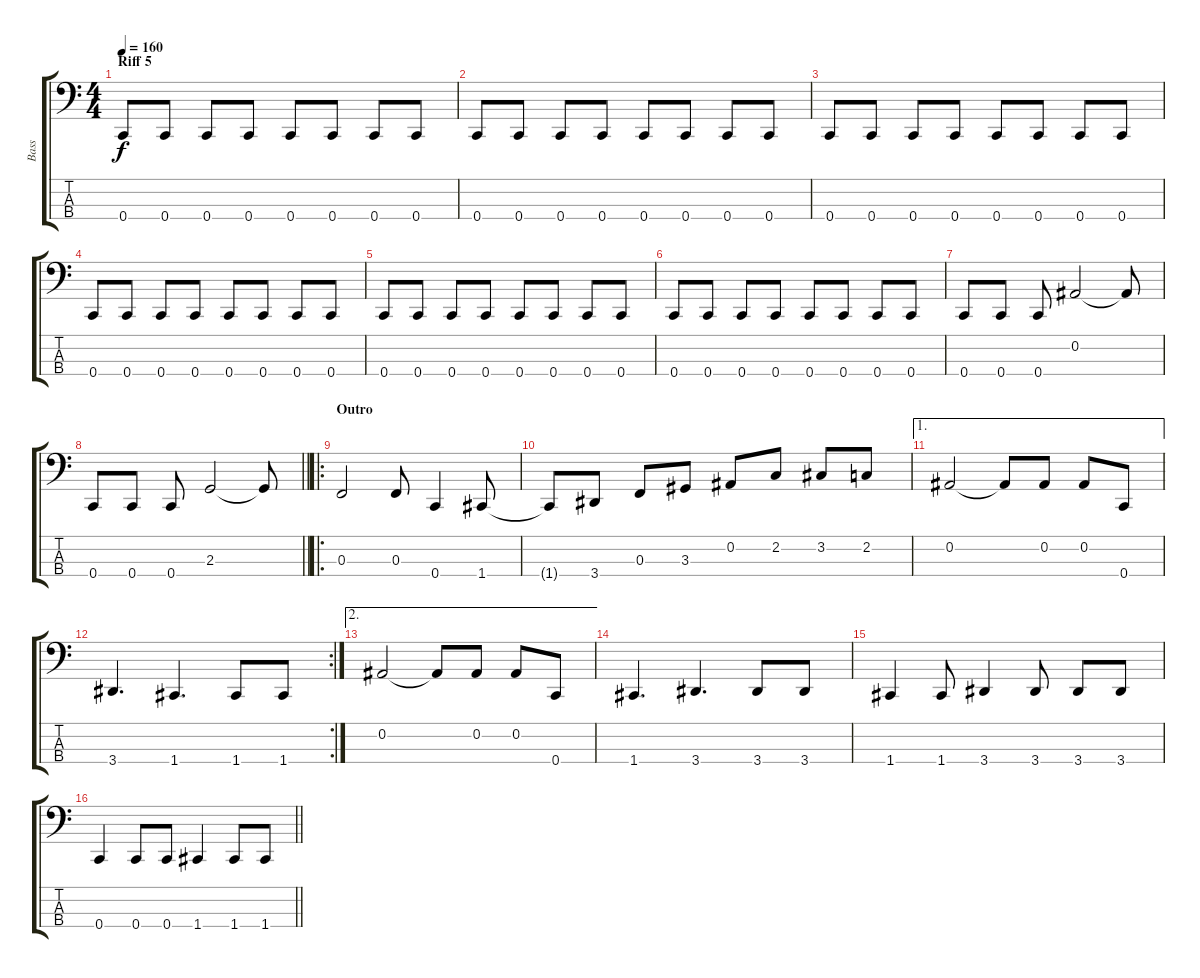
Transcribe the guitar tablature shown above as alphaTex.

\track ("Bass" "Bass") {instrument electricbassfinger}
\staff {score tabs}
\tuning (Eb2 Bb1 F1 C1) {hide}
\ts (4 4)
\section ("" "Riff 5")
\tempo 160
\clef f4
\ks c
0.4.8{dy f} 0.4.8 0.4.8 0.4.8 0.4.8 0.4.8 0.4.8 0.4.8 |
0.4.8 0.4.8 0.4.8 0.4.8 0.4.8 0.4.8 0.4.8 0.4.8 |
0.4.8 0.4.8 0.4.8 0.4.8 0.4.8 0.4.8 0.4.8 0.4.8 |
0.4.8 0.4.8 0.4.8 0.4.8 0.4.8 0.4.8 0.4.8 0.4.8 |
0.4.8 0.4.8 0.4.8 0.4.8 0.4.8 0.4.8 0.4.8 0.4.8 |
0.4.8 0.4.8 0.4.8 0.4.8 0.4.8 0.4.8 0.4.8 0.4.8 |
0.4.8 0.4.8 0.4.8 0.2.2 0.2{t}.8 |
\barLineRight lightlight
0.4.8 0.4.8 0.4.8 2.3.2 2.3{t}.8 |
\ro
\section ("" "Outro")
0.3.2 0.3.8 0.4.4 1.4.8 |
1.4{t}.8 3.4.8 0.3.8 3.3.8 0.2.8 2.2.8 3.2.8 2.2.8 |
\ae 1
0.2.2 0.2{t}.8 0.2.8 0.2.8 0.4.8 |
\rc 2
3.4.4{d} 1.4.4{d} 1.4.8 1.4.8 |
\ae 2
0.2.2 0.2{t}.8 0.2.8 0.2.8 0.4.8 |
1.4.4{d} 3.4.4{d} 3.4.8 3.4.8 |
1.4.4 1.4.8 3.4.4 3.4.8 3.4.8 3.4.8 |
\barLineRight lightlight
0.4.4 0.4.8 0.4.8 1.4.4 1.4.8 1.4.8
